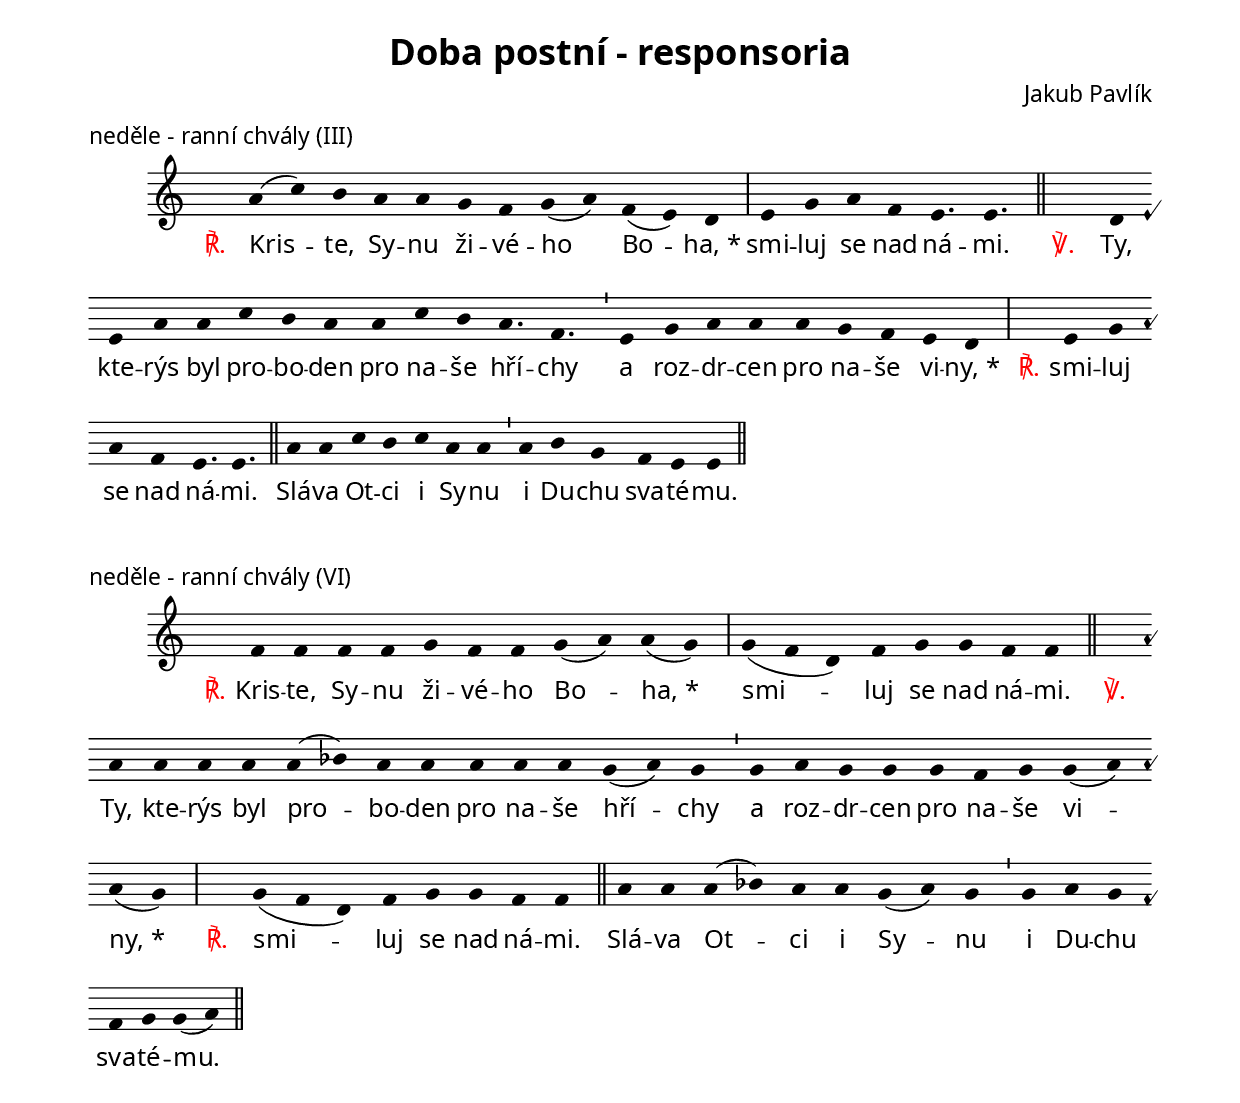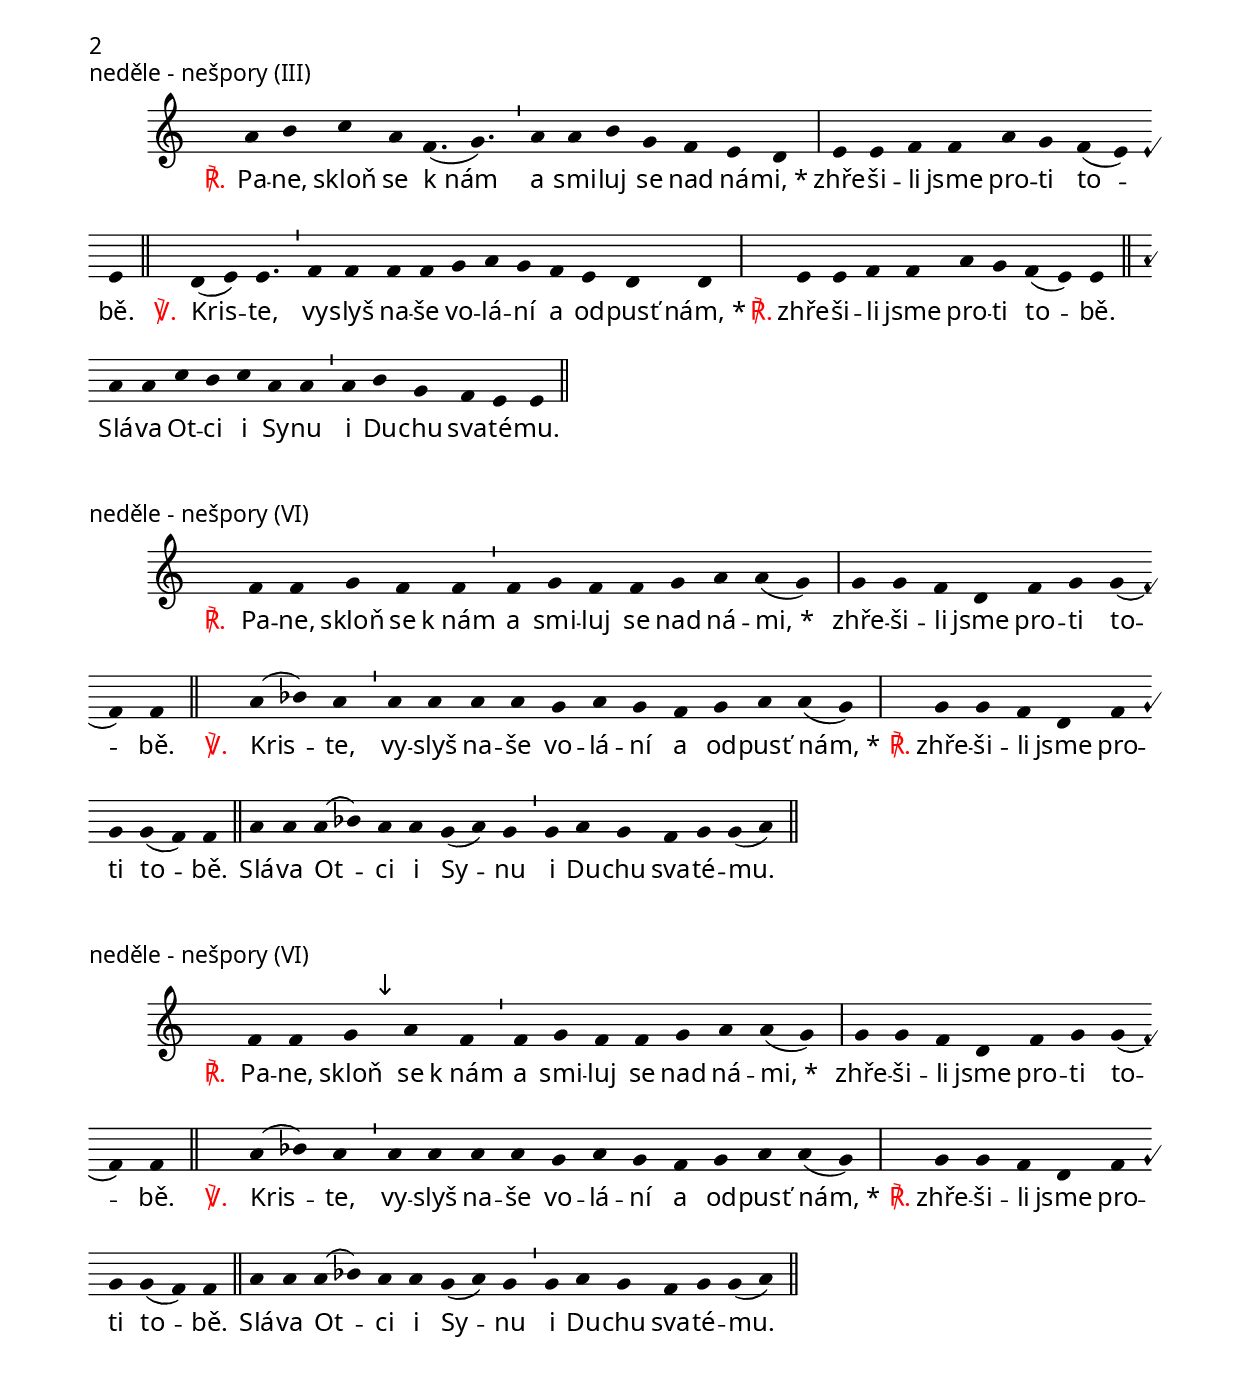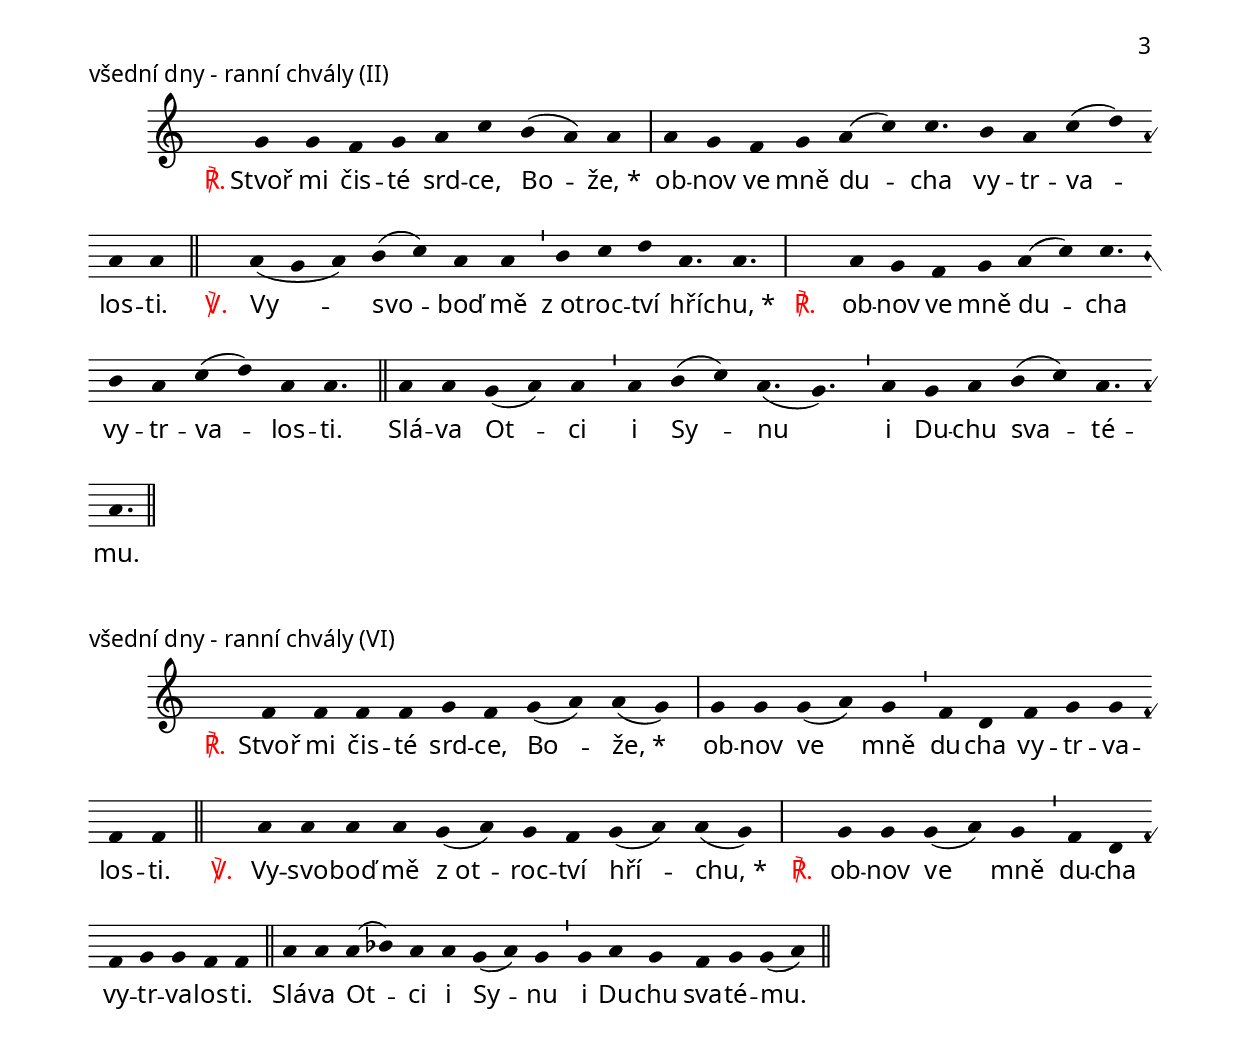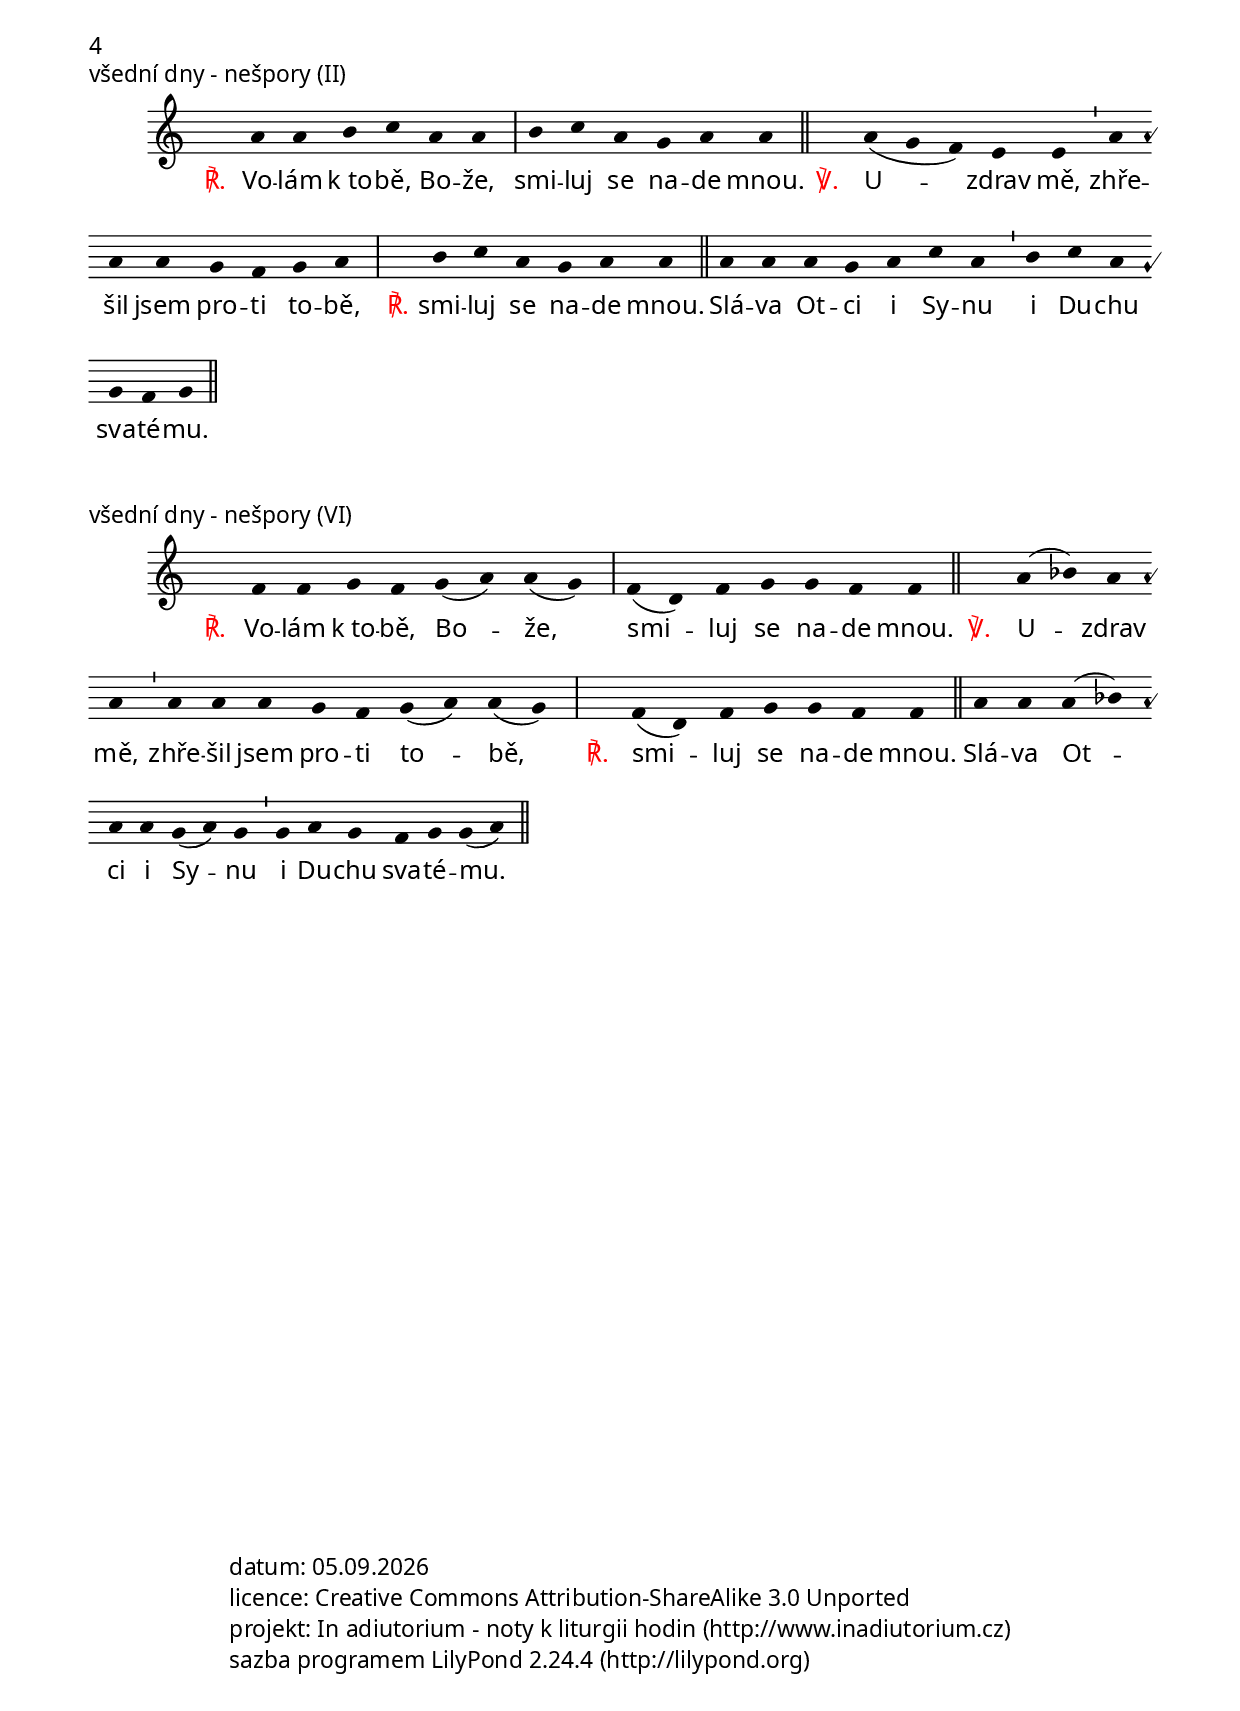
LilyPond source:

\version "2.12.3"

\header {
  title = "Doba postní - responsoria"
  composer = "Jakub Pavlík"
}

\include "spolecne.ly"
\include "dilyresponsorii.ly"

\paper {
  % neroztahovat noty na celou stranku, ale nechat misto dole:
  ragged-bottom = ##t
}

\score {
  \relative c'' {
    \choralniRezim

    \neviditelna a
    a4( c) b a a g f g( a) f( e) d \barMax
    e4 g a f e4. e \barFinalis

    \neviditelna d
    d4 e a a c b a a c b a4. f \barMin e4 g a a a g f e d \barMax
    \neviditelna e
    e4 g a f e4. e \barFinalis

    a4 a c b c a a \barMin
    a4 b g f e e \barFinalis
  }
  \addlyrics {
    \Response Kris -- te, Sy -- nu ži -- vé -- ho Bo -- ha,_*
    smi -- luj se nad ná -- mi.

    \Verse Ty, kte -- rýs byl pro -- bo -- den pro na -- še hří -- chy a roz -- dr -- cen pro na -- še vi -- ny,_*
    \Response smi -- luj se nad ná -- mi.

    \textRespDoxologie
  }
  \header {
    quid = "resp."
    modus = "III"
    titulus = "neděle - ranní chvály"
    piece = \markup\sestavTitulekRespII
    id = "ne-rch"
  }
}

\score {
  \relative c' {
      \choralniRezim

      % R
      \neviditelna f
      f4 f f f g f f g( a) a( g) \barMax
      g( f d) f g g f f \barFinalis
      % V
      \neviditelna f
      a4 a a a a( bes) a a a a a g( a) g \barMin
      g a g g g f g g( a) a( g) \barMax
      % R
      \neviditelna g
      g( f d) f g g f f \barFinalis
      % Slava
      \respVIdoxologie \barFinalis
    }
  \addlyrics {
    \Response Kris -- te, Sy -- nu ži -- vé -- ho Bo -- ha,_*
    smi -- luj se nad ná -- mi.
    \Verse Ty, kte -- rýs byl pro -- bo -- den pro na -- še hří -- chy
    a roz -- dr -- cen pro na -- še vi -- ny,_*
    \Response smi -- luj se nad ná -- mi.
    \textRespDoxologie
  }
  \header {
    quid = "resp."
    modus = "VI"
    titulus = "neděle - ranní chvály"
    piece = \markup\sestavTitulekRespII
    fial = "responsoria.ly#1ne-rch?jiny_vers"
    id = "ne-rch"
  }
}

\pageBreak

\score {
  \relative c'' {
    \choralniRezim

    \neviditelna a
    a4 b c a f4.( g) \barMin a4 a b g f e d \barMax
    e4 e f f a g f( e) e \barFinalis

    \neviditelna d
    d4( e) e4. \barMin f4 f f f g a g f e d d \barMax
    \neviditelna e
    e4 e f f a g f( e) e \barFinalis \break

    a4 a c b c a a \barMin
    a4 b g f e e \barFinalis
  }
  \addlyrics {
    \Response Pa -- ne, skloň se k_nám a smi -- luj se nad ná -- mi,_*
    zhře -- ši -- li jsme pro -- ti to -- bě.

    \Verse Kris -- te, vy -- slyš na -- še vo -- lá -- ní a od -- pusť nám,_*
    \Response zhře -- ši -- li jsme pro -- ti to -- bě.

    \textRespDoxologie
  }
  \header {
    quid = "resp."
    modus = "III"
    titulus = "neděle - nešpory"
    piece = \markup\sestavTitulekRespII
    id = "ne-ne"
  }
}

\score {
  \relative c' {
    \choralniRezim

    % R
    \neviditelna f
    f4 f g f f \barMin f g f f g a a( g) \barMax
    g g f d f g g( f) f \barFinalis
    % V
    \neviditelna a
    a( bes) a \barMin a a a a g a g f g a a( g) \barMax
    % R
    \neviditelna a
    g g f d f g g( f) f \barFinalis
    \respVIdoxologie \barFinalis
  }
  \addlyrics {
    \Response Pa -- ne, skloň se k_nám a smi -- luj se nad ná -- mi,_*
    zhře -- ši -- li jsme pro -- ti to -- bě.
    \Verse Kris -- te, vy -- slyš na -- še vo -- lá -- ní a od -- pusť nám,_*
    \Response zhře -- ši -- li jsme pro -- ti to -- bě.
    \textRespDoxologie
  }
  \header {
    quid = "resp."
    modus = "VI"
    titulus = "neděle - nešpory"
    piece = \markup\sestavTitulekRespII
    id = "ne-ne"
  }
}

\score {
  \relative c' {
    \choralniRezim

    % R
    \neviditelna f
    f4 f g \mark\sipka a f \barMin f g f f g a a( g) \barMax
    g g f d f g g( f) f \barFinalis
    % V
    \neviditelna a
    a( bes) a \barMin a a a a g a g f g a a( g) \barMax
    % R
    \neviditelna a
    g g f d f g g( f) f \barFinalis
    \respVIdoxologie \barFinalis
  }
  \addlyrics {
    \Response Pa -- ne, skloň se k_nám a smi -- luj se nad ná -- mi,_*
    zhře -- ši -- li jsme pro -- ti to -- bě.
    \Verse Kris -- te, vy -- slyš na -- še vo -- lá -- ní a od -- pusť nám,_*
    \Response zhře -- ši -- li jsme pro -- ti to -- bě.
    \textRespDoxologie
  }
  \header {
    quid = "resp."
    modus = "VI"
    titulus = "neděle - nešpory"
    piece = \markup\sestavTitulekRespII
    id = "ne-ne"
  }
}

\pageBreak

\score {
  \relative c'' {
    \choralniRezim

    \neviditelna g
    g4 g f g a c b( a) a \barMax
    a4 g f g a( c) c4. b4 a c( d) a a \barFinalis

    \neviditelna  a
    a4( g a) b( c) a a \barMin b4 c d a4. a \barMax
    \neviditelna a
    a4 g f g a( c) c4. b4 a c( d) a a4. \barFinalis

    a4 a g( a) a \barMin a4 b( c) a4.( g) \barMin a4 g a b( c) a4. a \barFinalis
  }
  \addlyrics {
    \Response Stvoř mi čis -- té srd -- ce, Bo -- že,_*
    ob -- nov ve mně du -- cha vy -- tr -- va -- los -- ti.

    \Verse Vy -- svo -- boď mě z_ot -- roc -- tví hří -- chu,_*
    \Response ob -- nov ve mně du -- cha vy -- tr -- va -- los -- ti.

    \textRespDoxologie
  }
  \header {
    quid = "resp."
    modus = "II"
    titulus = "všední dny - ranní chvály"
    piece = \markup\sestavTitulekRespII
    id = "fe-rch"
  }
}

\score {
  \relative c' {
    \choralniRezim

    % R
    \neviditelna f
    f4 f f f g f g( a) a( g) \barMax
    g g g( a) g \barMin f d f g g f f \barFinalis
    % V
    \neviditelna  a
    a4 a a a g( a) g f g( a) a( g) \barMax
    % R
    \neviditelna a
    g g g( a) g \barMin f d f g g f f \barFinalis
    \respVIdoxologie \barFinalis
  }
  \addlyrics {
    \Response Stvoř mi čis -- té srd -- ce, Bo -- že,_*
    ob -- nov ve mně du -- cha vy -- tr -- va -- los -- ti.
    \Verse Vy -- svo -- boď mě z_ot -- roc -- tví hří -- chu,_*
    \Response ob -- nov ve mně du -- cha vy -- tr -- va -- los -- ti.
    \textRespDoxologie
  }
  \header {
    quid = "resp."
    modus = "VI"
    titulus = "všední dny - ranní chvály"
    piece = \markup\sestavTitulekRespII
    id = "fe-rch"
  }
}

\pageBreak

\score {
  \relative c'' {
    \choralniRezim

    \neviditelna a
    a4 a b c a a \barMax
    b4 c a g a a \barFinalis

    \neviditelna a
    a4( g f) e e \barMin a4 a a g f g a \barMax
    \neviditelna b
    b4 c a g a a \barFinalis

    a4 a a g a c a \barMin b c a g f g \barFinalis
  }
  \addlyrics {
    \Response Vo -- lám k_to -- bě, Bo -- že,
    smi -- luj se na -- de mnou.

    \Verse U -- zdrav mě, zhře -- šil jsem pro -- ti to -- bě,
    \Response smi -- luj se na -- de mnou.

    \textRespDoxologie
  }
  \header {
    quid = "resp."
    modus = "II"
    titulus = "všední dny - nešpory"
    piece = \markup\sestavTitulekRespII
    id = "fe-ne"
  }
}

\score {
  \relative c' {
    \choralniRezim

    % R
    \neviditelna f
    f4 f g f g( a) a( g) \barMax
    f( d) f g g f f \barFinalis
    % V
    \neviditelna a
    a4( bes) a a \barMin a a a g f g( a) a( g) \barMax
    % R
    \neviditelna a
    f( d) f g g f f \barFinalis
    \respVIdoxologie \barFinalis
  }
  \addlyrics {
    \Response Vo -- lám k_to -- bě, Bo -- že,
    smi -- luj se na -- de mnou.
    \Verse U -- zdrav mě, zhře -- šil jsem pro -- ti to -- bě,
    \Response smi -- luj se na -- de mnou.
    \textRespDoxologie
  }
  \header {
    quid = "resp."
    modus = "VI"
    titulus = "všední dny - nešpory"
    piece = \markup\sestavTitulekRespII
    id = "fe-ne"
  }
}
